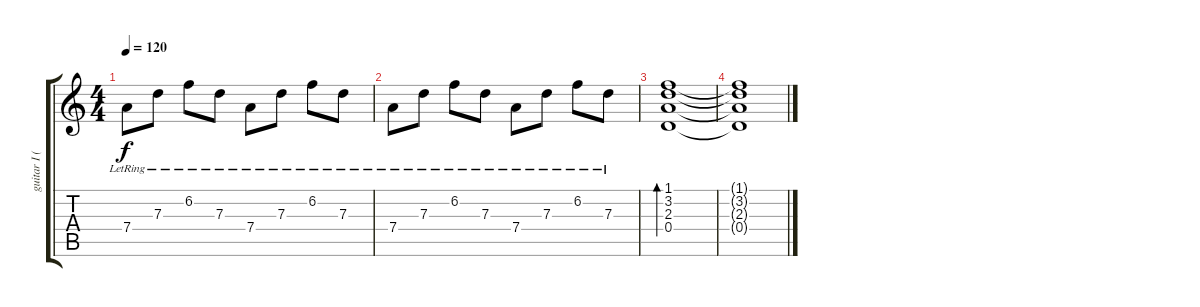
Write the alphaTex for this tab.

\track ("guitar I (steel)" "guitar I (") {instrument acousticguitarsteel}
\staff {score tabs}
\tuning (E4 B3 G3 D3 A2 E2) {hide}
\ts (4 4)
\tempo 120
\clef g2
\ks c
7.4{lr}.8{dy f} 7.3{lr}.8 6.2{lr}.8 7.3{lr}.8 7.4{lr}.8 7.3{lr}.8 6.2{lr}.8 7.3{lr}.8 |
7.4{lr}.8 7.3{lr}.8 6.2{lr}.8 7.3{lr}.8 7.4{lr}.8 7.3{lr}.8 6.2{lr}.8 7.3{lr}.8 |
(1.1 3.2 2.3 0.4).1{bd 480} |
(1.1{t} 3.2{t} 2.3{t} 0.4{t}).1
